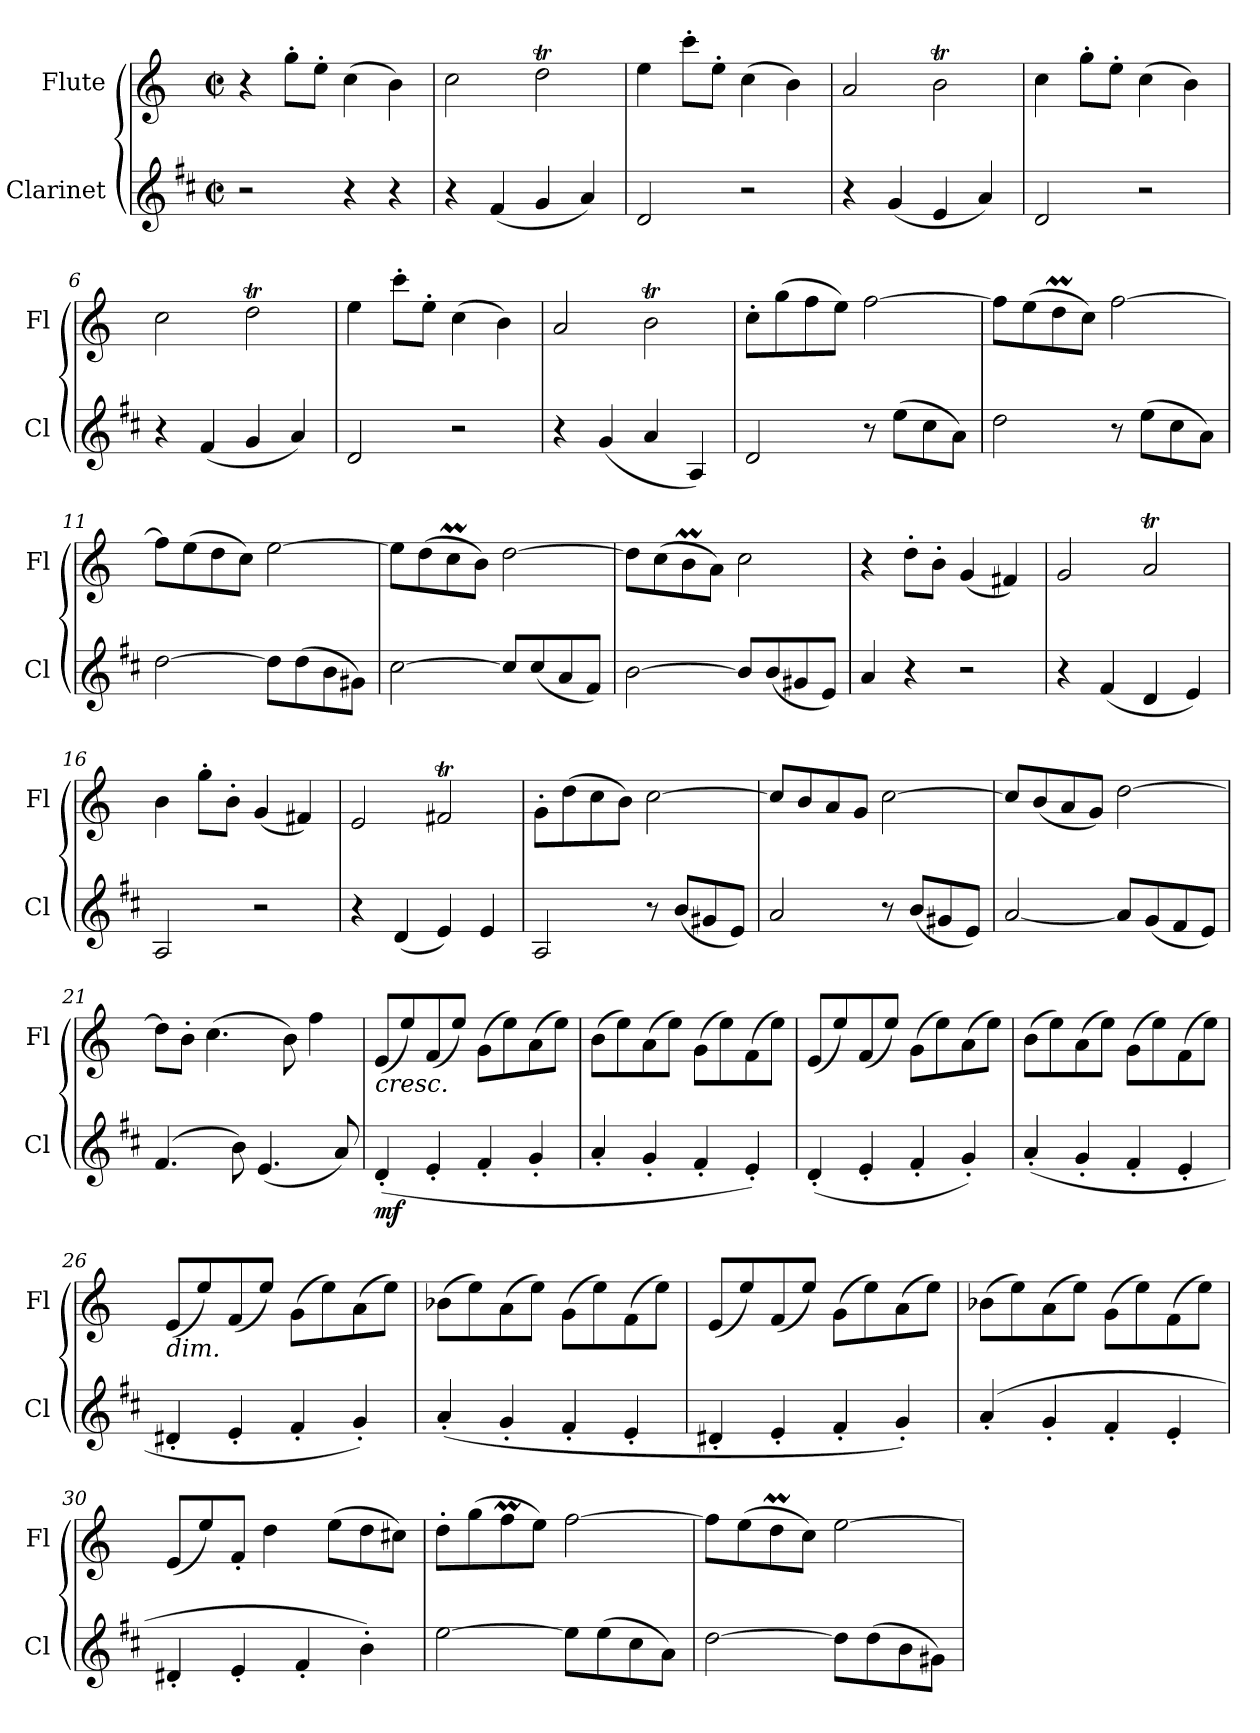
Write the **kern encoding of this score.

**kern	**dynam	**kern
*part2	*part2	*part1
*staff2	*staff2	*staff1
*I"Clarinet	*	*I"Flute
*I'Cl	*	*I'Fl
*clefG2	*	*clefG2
*ITrd1c2	*	*
*k[]	*	*k[]
*M2/2	*	*M2/2
*met(c|)	*	*met(c|)
*MM200	*	*MM200
=1	=1	=1
2r	.	4r
.	.	8gg'\L
.	.	8ee'\J
4r	.	(>4cc\
4r	.	4b\)
=2	=2	=2
4r	.	2cc\
(<4e/	.	.
4f/	.	2ddT\
4g/)	.	.
=3	=3	=3
2c/	.	4ee\
.	.	8ccc'\L
.	.	8ee'\J
2r	.	(>4cc\
.	.	4b\)
=4	=4	=4
4r	.	2a/
(<4f/	.	.
4d/	.	2bt\
4g/)	.	.
=5	=5	=5
2c/	.	4cc\
.	.	8gg'\L
.	.	8ee'\J
2r	.	(>4cc\
.	.	4b\)
=6	=6	=6
4r	.	2cc\
(<4e/	.	.
4f/	.	2ddT\
4g/)	.	.
=7	=7	=7
2c/	.	4ee\
.	.	8ccc'\L
.	.	8ee'\J
2r	.	(>4cc\
.	.	4b\)
=8	=8	=8
4r	.	2a/
(<4f/	.	.
4g/	.	2bt\
4G/)	.	.
!!LO:LB:g=z
=9	=9	=9
2c/	.	8cc'\L
.	.	(>8gg\
.	.	8ff\
.	.	8ee\J)
8r	.	[2ff\
(>8dd\L	.	.
8b\	.	.
8g\J)	.	.
=10	=10	=10
2cc\	.	8ff\L]
.	.	(>8ee\
.	.	8ddM\
.	.	8cc\J)
8r	.	[2ff\
(>8dd\L	.	.
8b\	.	.
8g\J)	.	.
=11	=11	=11
[2cc\	.	8ff\L]
.	.	(>8ee\
.	.	8dd\
.	.	8cc\J)
8cc\L]	.	[2ee\
(>8cc\	.	.
8a\	.	.
8f#X\J)	.	.
=12	=12	=12
[2b\	.	8ee\L]
.	.	(>8dd\
.	.	8ccM\
.	.	8b\J)
8b/L]	.	[2dd\
(<8b/	.	.
8g/	.	.
8e/J)	.	.
=13	=13	=13
[2a\	.	8dd\L]
.	.	(>8cc\
.	.	8bm\
.	.	8a\J)
8a/L]	.	2cc\
(<8a/	.	.
8f#X/	.	.
8d/J)	.	.
!!LO:LB:g=z
=14	=14	=14
4g/	.	4r
4r	.	8dd'\L
.	.	8b'\J
2r	.	(<4g/
.	.	4f#X/)
=15	=15	=15
4r	.	2g/
(<4e/	.	.
4c/	.	2aT/
4d/)	.	.
=16	=16	=16
2G/	.	4b\
.	.	8gg'\L
.	.	8b'\J
2r	.	(<4g/
.	.	4f#X/)
=17	=17	=17
4r	.	2e/
(<4c/	.	.
4d/)	.	2f#Xt/
4d/	.	.
=18	=18	=18
2G/	.	8g'\L
.	.	(>8dd\
.	.	8cc\
.	.	8b\J)
8r	.	[2cc\
(<8a/L	.	.
8f#X/	.	.
8d/J)	.	.
=19	=19	=19
2g/	.	8cc/L]
.	.	8b/
.	.	8a/
.	.	8g/J
8r	.	[2cc\
(<8a/L	.	.
8f#X/	.	.
8d/J)	.	.
!!LO:LB:g=z
=20	=20	=20
[2g/	.	8cc/L]
.	.	(<8b/
.	.	8a/
.	.	8g/J)
8g/L]	.	[2dd\
(<8f/	.	.
8e/	.	.
8d/J)	.	.
=21	=21	=21
(>4.e/	.	8dd\L]
.	.	8b'\J
.	.	(>4.cc\
8a\)	.	.
(<4.d/	.	.
.	.	8b\)
.	.	4ff\
8g/)	.	.
=22	=22	=22
!	!	!LO:TX:b:i:t=cresc.
!	!LO:DY:b	!
(>4c'/	mf	(<8e/L
.	.	8ee/)
4d'/	.	(<8f/
.	.	8ee/J)
4e'/	.	(>8g\L
.	.	8ee\)
4f'/	.	(>8a\
.	.	8ee\J)
=23	=23	=23
4g'/	.	(>8b\L
.	.	8ee\)
4f'/	.	(>8a\
.	.	8ee\J)
4e'/	.	(>8g\L
.	.	8ee\)
4d'/)	.	(>8f\
.	.	8ee\J)
=24	=24	=24
(<4c'/	.	(<8e/L
.	.	8ee/)
4d'/	.	(<8f/
.	.	8ee/J)
4e'/	.	(>8g\L
.	.	8ee\)
4f'/)	.	(>8a\
.	.	8ee\J)
!!LO:LB:g=z
=25	=25	=25
(>4g'/	.	(>8b\L
.	.	8ee\)
4f'/	.	(>8a\
.	.	8ee\J)
4e'/	.	(>8g\L
.	.	8ee\)
4d'/	.	(>8f\
.	.	8ee\J)
=26	=26	=26
!	!	!LO:TX:b:i:t=dim.
4c#X'/	.	(<8e/L
.	.	8ee/)
4d'/	.	(<8f/
.	.	8ee/J)
4e'/	.	(>8g\L
.	.	8ee\)
4f'/)	.	(>8a\
.	.	8ee\J)
=27	=27	=27
(>4g'/	.	(>8b-X\L
.	.	8ee\)
4f'/	.	(>8a\
.	.	8ee\J)
4e'/	.	(>8g\L
.	.	8ee\)
4d'/	.	(>8f\
.	.	8ee\J)
=28	=28	=28
4c#X'/	.	(<8e/L
.	.	8ee/)
4d'/	.	(<8f/
.	.	8ee/J)
4e'/	.	(>8g\L
.	.	8ee\)
4f'/)	.	(>8a\
.	.	8ee\J)
=29	=29	=29
(>4g'/	.	(>8b-X\L
.	.	8ee\)
4f'/	.	(>8a\
.	.	8ee\J)
4e'/	.	(>8g\L
.	.	8ee\)
4d'/	.	(>8f\
.	.	8ee\J)
!!LO:LB:g=z
=30	=30	=30
4c#X'/	.	(<8e/L
.	.	8ee/)
4d'/	.	8f'/J
.	.	4dd\
4e'/	.	.
.	.	(>8ee\L
4a'\)	.	8dd\
.	.	8cc#X\J)
=31	=31	=31
[2dd\	.	8dd'\L
.	.	(>8gg\
.	.	8ffM\
.	.	8ee\J)
8dd\L]	.	[2ff\
(>8dd\	.	.
8b\	.	.
8g\J)	.	.
=32	=32	=32
[2cc\	.	8ff\L]
.	.	(>8ee\
.	.	8ddM\
.	.	8cc\J)
8cc\L]	.	[2ee\
(>8cc\	.	.
8a\	.	.
8f#X\J)	.	.
=	=	=
*-	*-	*-
